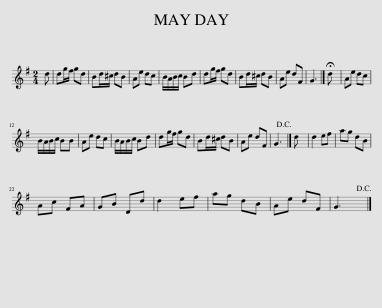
X:1
L:1/8
M:2/4
I:linebreak $
K:G
V:1 treble
V:1
 d | dg/f/ gd | Bd/^c/ dB | Ae dc | B/A/B/c/ Bd | %5
 dg/f/ gd | Bd/^c/ dB | Ae dF | G3 |] !fermata!d | %10
 Ae dc |$ B/A/B/c/ BB | Ae dc | B/A/B/c/ Bd | dg/f/ gd | %15
 Bd/^c/ dB | Ae dF | G3!D.C.! |] d | d2 ef | %20
 ag dB |$ Ac FA | GB Dd | d2 ef | ag dB | %25
 Ae dF | G3!D.C.! |] %27
